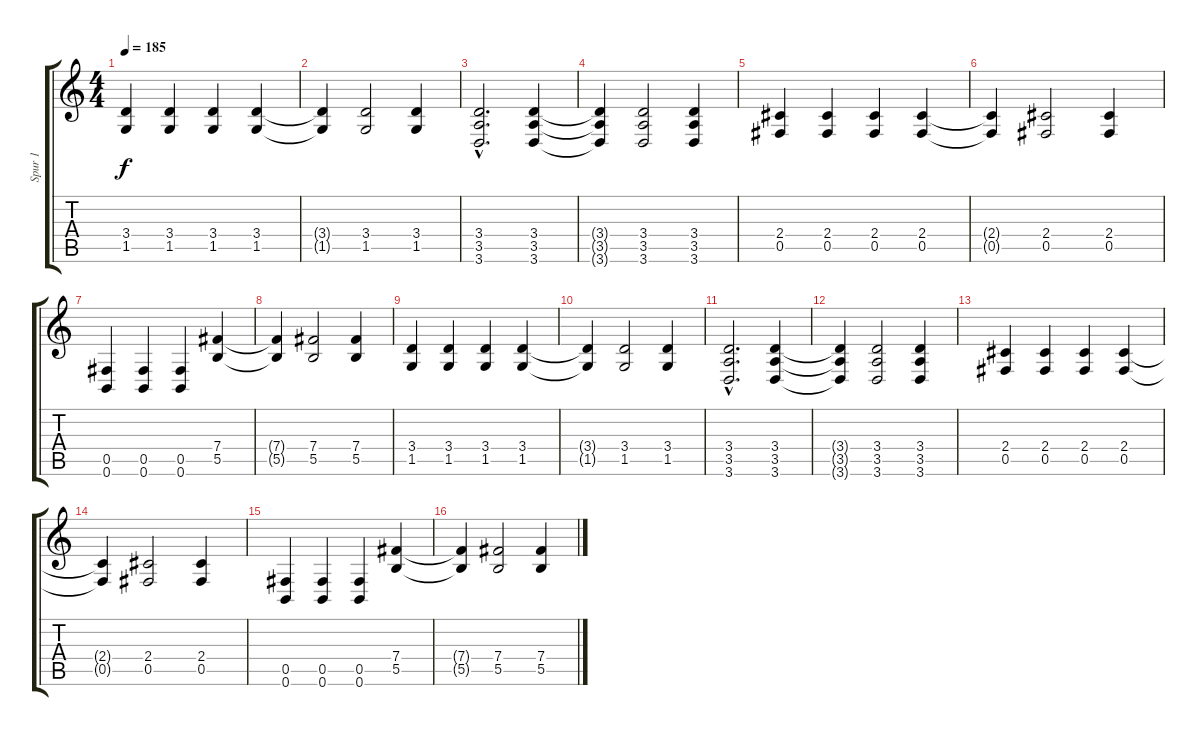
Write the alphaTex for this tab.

\track ("Spur 1" "Spur 1") {instrument overdrivenguitar}
\staff {score tabs}
\tuning (Db4 Ab3 E3 B2 Gb2 B1) {hide}
\ts (4 4)
\tempo 185
\clef g2
\ks c
(3.4 1.5).4{dy f} (3.4 1.5).4 (3.4 1.5).4 (3.4 1.5).4 |
(3.4{t} 1.5{t}).4 (3.4 1.5).2 (3.4 1.5).4 |
(3.4{hac} 3.5{hac} 3.6{hac}).2{d} (3.4 3.5 3.6).4 |
(3.4{t} 3.5{t} 3.6{t}).4 (3.4 3.5 3.6).2 (3.4 3.5 3.6).4 |
(2.4 0.5).4 (2.4 0.5).4 (2.4 0.5).4 (2.4 0.5).4 |
(2.4{t} 0.5{t}).4 (2.4 0.5).2 (2.4 0.5).4 |
\section ("" "")
(0.5 0.6).4 (0.5 0.6).4 (0.5 0.6).4 (7.4 5.5).4 |
(7.4{t} 5.5{t}).4 (7.4 5.5).2 (7.4 5.5).4 |
(3.4 1.5).4 (3.4 1.5).4 (3.4 1.5).4 (3.4 1.5).4 |
(3.4{t} 1.5{t}).4 (3.4 1.5).2 (3.4 1.5).4 |
(3.4{hac} 3.5{hac} 3.6{hac}).2{d} (3.4 3.5 3.6).4 |
(3.4{t} 3.5{t} 3.6{t}).4 (3.4 3.5 3.6).2 (3.4 3.5 3.6).4 |
(2.4 0.5).4 (2.4 0.5).4 (2.4 0.5).4 (2.4 0.5).4 |
(2.4{t} 0.5{t}).4 (2.4 0.5).2 (2.4 0.5).4 |
(0.5 0.6).4 (0.5 0.6).4 (0.5 0.6).4 (7.4 5.5).4 |
(7.4{t} 5.5{t}).4 (7.4 5.5).2 (7.4 5.5).4
